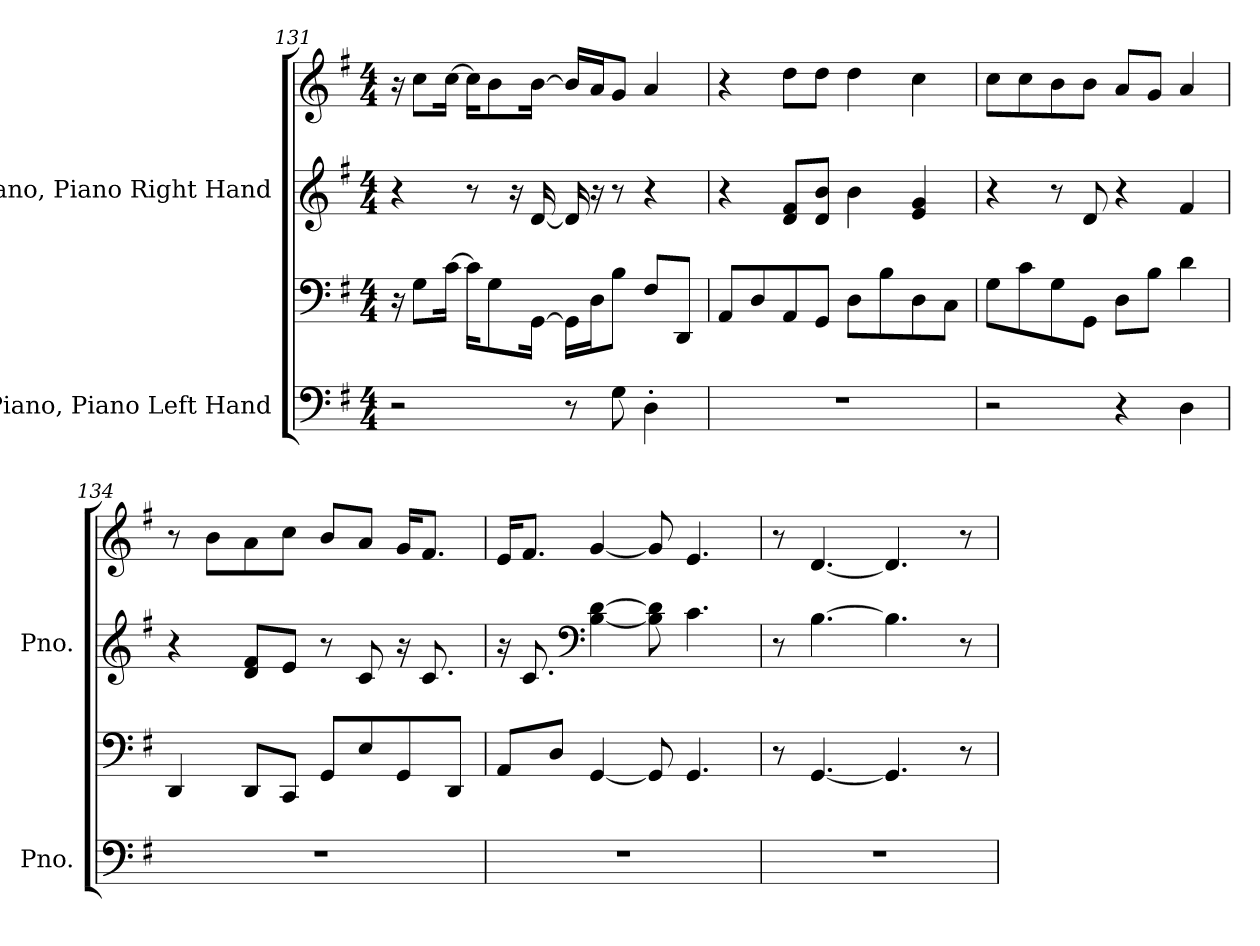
**kern	**kern	**kern	**kern
*part2	*part2	*part1	*part1
*staff4	*staff3	*staff2	*staff1
*I"Piano, Piano Left Hand	*	*I"Piano, Piano Right Hand	*
*I'Pno.	*	*I'Pno.	*
!!LO:LB:g=z
*clefF4	*clefF4	*clefG2	*clefG2
*k[f#]	*k[f#]	*k[f#]	*k[f#]
*M4/4	*M4/4	*M4/4	*M4/4
=131	=131	=131	=131
2r	16r	4r	16r
.	8G\L	.	8cc\L
.	[16c\Jk	.	[16cc\Jk
.	16c\KL]	8r	16cc\KL]
.	8G\	.	8b\
.	.	16r	.
.	[16GG\Jk	[16d/	[16b\Jk
8r	16GG\LL]	16d/]	16b/LL]
.	16D\J	16r	16a/J
8G\	8B\J	8r	8g/J
4D'\	8F#/L	4r	4a/
.	8DD/J	.	.
=132	=132	=132	=132
1r	8AA/L	4r	4r
.	8D/	.	.
.	8AA/	8d/ 8f#/L	8dd\L
.	8GG/J	8d/ 8b/J	8dd\J
.	8D\L	4b\	4dd\
.	8B\	.	.
.	8D\	4e/ 4g/	4cc\
.	8C\J	.	.
=133	=133	=133	=133
2r	8G\L	4r	8cc\L
.	8c\	.	8cc\
.	8G\	8r	8b\
.	8GG\J	8d/	8b\J
4r	8D\L	4r	8a/L
.	8B\J	.	8g/J
4D\	4d\	4f#/	4a/
=134	=134	=134	=134
1r	4DD/	4r	8r
.	.	.	8b\L
.	8DD/L	8d/ 8f#/L	8a\
.	8CC/J	8e/J	8cc\J
.	8GG/L	8r	8b/L
.	8E/	8c/	8a/J
.	8GG/	16r	16g/KL
.	.	8.c/	8.f#/J
.	8DD/J	.	.
!!LO:LB:g=z
=135	=135	=135	=135
1r	8AA/L	16r	16e/KL
.	.	8.c/	8.f#/J
.	8D/J	.	.
*	*	*clefF4	*
.	[4GG/	[4B\ [4d\	[4g/
.	8GG/]	8B\] 8d\]	8g/]
.	4.GG/	4.c\	4.e/
=136	=136	=136	=136
1r	8r	8r	8r
.	[4.GG/	[4.B\	[4.d/
.	4.GG/]	4.B\]	4.d/]
.	8r	8r	8r
=	=	=	=
*-	*-	*-	*-
